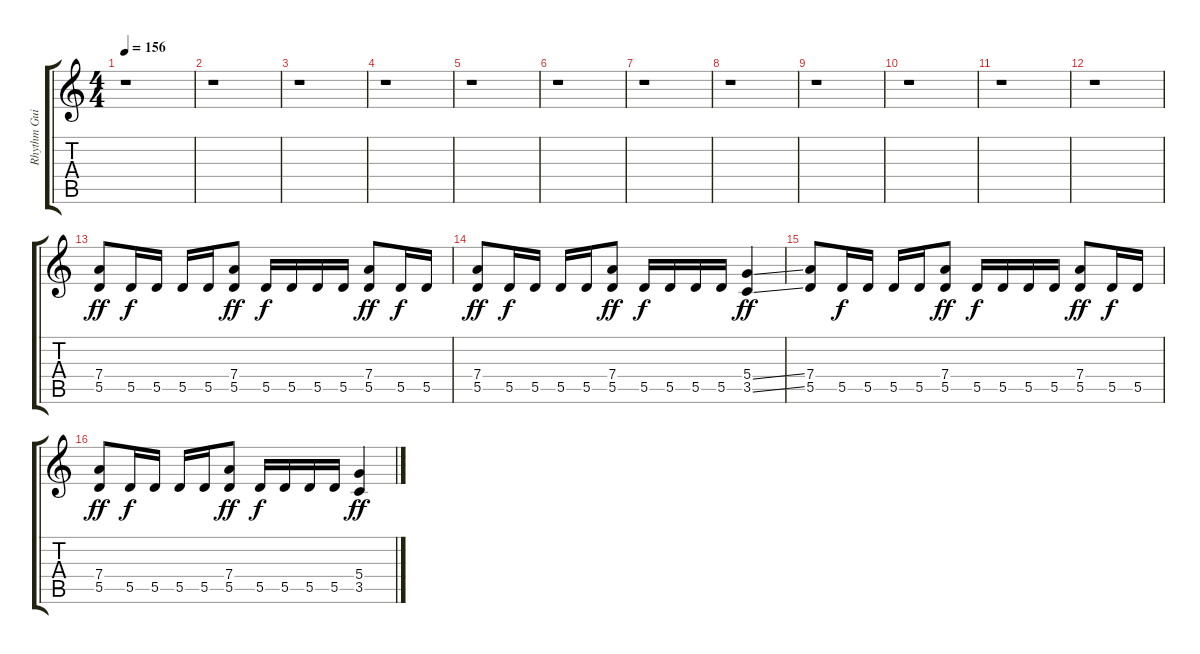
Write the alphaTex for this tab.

\track ("Rhythm Guitar" "Rhythm Gui") {instrument overdrivenguitar}
\staff {score tabs}
\tuning (E4 B3 G3 D3 A2 E2) {hide}
\ts (4 4)
\tempo 156
\clef g2
\ks c
r.1{dy ff} |
r.1 |
r.1 |
r.1 |
r.1 |
r.1 |
r.1 |
r.1 |
r.1 |
r.1 |
r.1 |
r.1 |
(7.4 5.5).8 5.5.16{dy f} 5.5.16 5.5.16 5.5.16 (7.4 5.5).8{dy ff} 5.5.16{dy f} 5.5.16 5.5.16 5.5.16 (7.4 5.5).8{dy ff} 5.5.16{dy f} 5.5.16 |
(7.4 5.5).8{dy ff} 5.5.16{dy f} 5.5.16 5.5.16 5.5.16 (7.4 5.5).8{dy ff} 5.5.16{dy f} 5.5.16 5.5.16 5.5.16 (5.4{ss} 3.5{ss}).4{dy ff} |
(7.4 5.5).8 5.5.16{dy f} 5.5.16 5.5.16 5.5.16 (7.4 5.5).8{dy ff} 5.5.16{dy f} 5.5.16 5.5.16 5.5.16 (7.4 5.5).8{dy ff} 5.5.16{dy f} 5.5.16 |
(7.4 5.5).8{dy ff} 5.5.16{dy f} 5.5.16 5.5.16 5.5.16 (7.4 5.5).8{dy ff} 5.5.16{dy f} 5.5.16 5.5.16 5.5.16 (5.4{ss} 3.5{ss}).4{dy ff}
